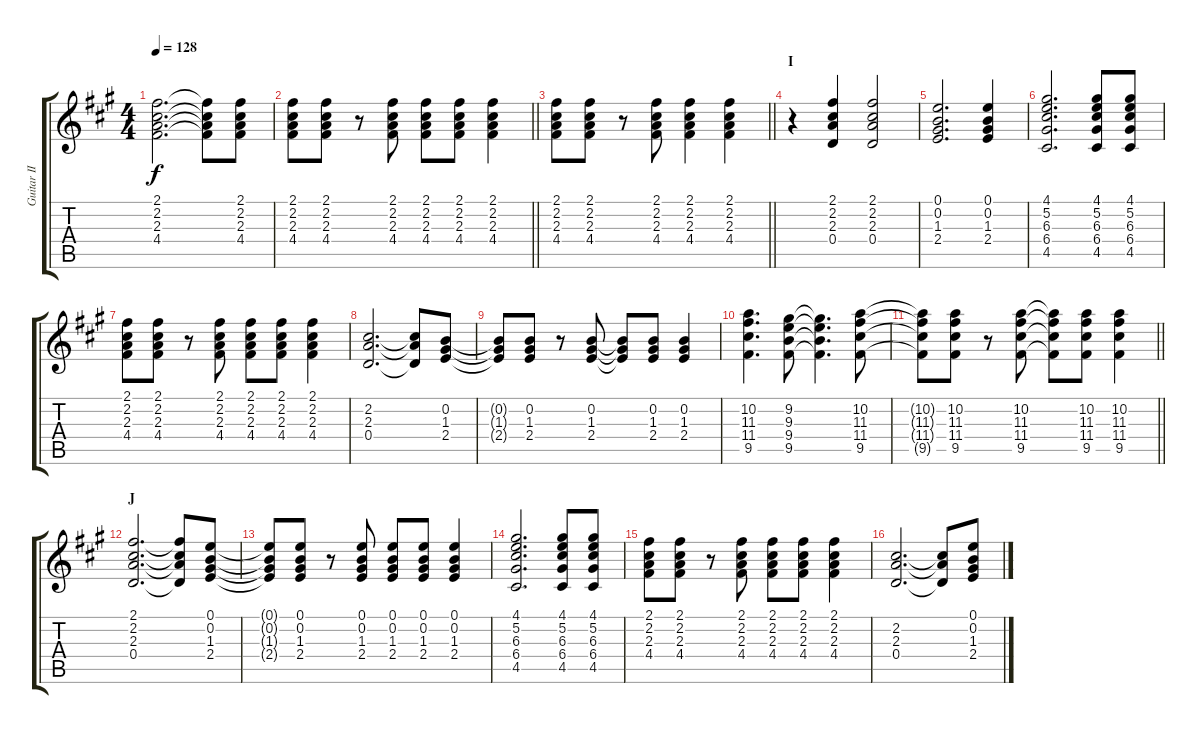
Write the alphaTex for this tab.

\track ("Guitar II" "Guitar II") {instrument distortionguitar}
\staff {score tabs}
\tuning (E4 B3 G3 D3 A2 E2) {hide}
\ts (4 4)
\tempo 128
\clef g2
\ks a
(2.1 2.2 2.3 4.4).2{d dy f} (2.1{t} 2.2{t} 2.3{t} 4.4{t}).8 (2.1 2.2 2.3 4.4).8 |
\barLineRight lightlight
(2.1 2.2 2.3 4.4).8 (2.1 2.2 2.3 4.4).8 r.8 (2.1 2.2 2.3 4.4).8 (2.1 2.2 2.3 4.4).8 (2.1 2.2 2.3 4.4).8 (2.1 2.2 2.3 4.4).4 |
\barLineRight lightlight
(2.1 2.2 2.3 4.4).8 (2.1 2.2 2.3 4.4).8 r.8 (2.1 2.2 2.3 4.4).8 (2.1 2.2 2.3 4.4).4 (2.1 2.2 2.3 4.4).4 |
\section ("" "I")
r.4 (2.1 2.2 2.3 0.4).4 (2.1 2.2 2.3 0.4).2 |
(0.1 0.2 1.3 2.4).2{d} (0.1 0.2 1.3 2.4).4 |
(4.1 5.2 6.3 6.4 4.5).2{d} (4.1 5.2 6.3 6.4 4.5).8 (4.1 5.2 6.3 6.4 4.5).8 |
(2.1 2.2 2.3 4.4).8 (2.1 2.2 2.3 4.4).8 r.8 (2.1 2.2 2.3 4.4).8 (2.1 2.2 2.3 4.4).8 (2.1 2.2 2.3 4.4).8 (2.1 2.2 2.3 4.4).4 |
(2.2 2.3 0.4).2{d} (2.2{t} 2.3{t} 0.4{t}).8 (0.2 1.3 2.4).8 |
(0.2{t} 1.3{t} 2.4{t}).8 (0.2 1.3 2.4).8 r.8 (0.2 1.3 2.4).8 (0.2{t} 1.3{t} 2.4{t}).8 (0.2 1.3 2.4).8 (0.2 1.3 2.4).4 |
(10.2 11.3 11.4 9.5).4{d} (9.2 9.3 9.4 9.5).8 (9.2{t} 9.3{t} 9.4{t} 9.5{t}).4{d} (10.2 11.3 11.4 9.5).8 |
\barLineRight lightlight
(10.2{t} 11.3{t} 11.4{t} 9.5{t}).8 (10.2 11.3 11.4 9.5).8 r.8 (10.2 11.3 11.4 9.5).8 (10.2{t} 11.3{t} 11.4{t} 9.5{t}).8 (10.2 11.3 11.4 9.5).8 (10.2 11.3 11.4 9.5).4 |
\section ("" "J")
(2.1 2.2 2.3 0.4).2{d} (2.1{t} 2.2{t} 2.3{t} 0.4{t}).8 (0.1 0.2 1.3 2.4).8 |
(0.1{t} 0.2{t} 1.3{t} 2.4{t}).8 (0.1 0.2 1.3 2.4).8 r.8 (0.1 0.2 1.3 2.4).8 (0.1 0.2 1.3 2.4).8 (0.1 0.2 1.3 2.4).8 (0.1 0.2 1.3 2.4).4 |
(4.1 5.2 6.3 6.4 4.5).2{d} (4.1 5.2 6.3 6.4 4.5).8 (4.1 5.2 6.3 6.4 4.5).8 |
(2.1 2.2 2.3 4.4).8 (2.1 2.2 2.3 4.4).8 r.8 (2.1 2.2 2.3 4.4).8 (2.1 2.2 2.3 4.4).8 (2.1 2.2 2.3 4.4).8 (2.1 2.2 2.3 4.4).4 |
(2.2 2.3 0.4).2{d} (2.2{t} 2.3{t} 0.4{t}).8 (0.1 0.2 1.3 2.4).8
